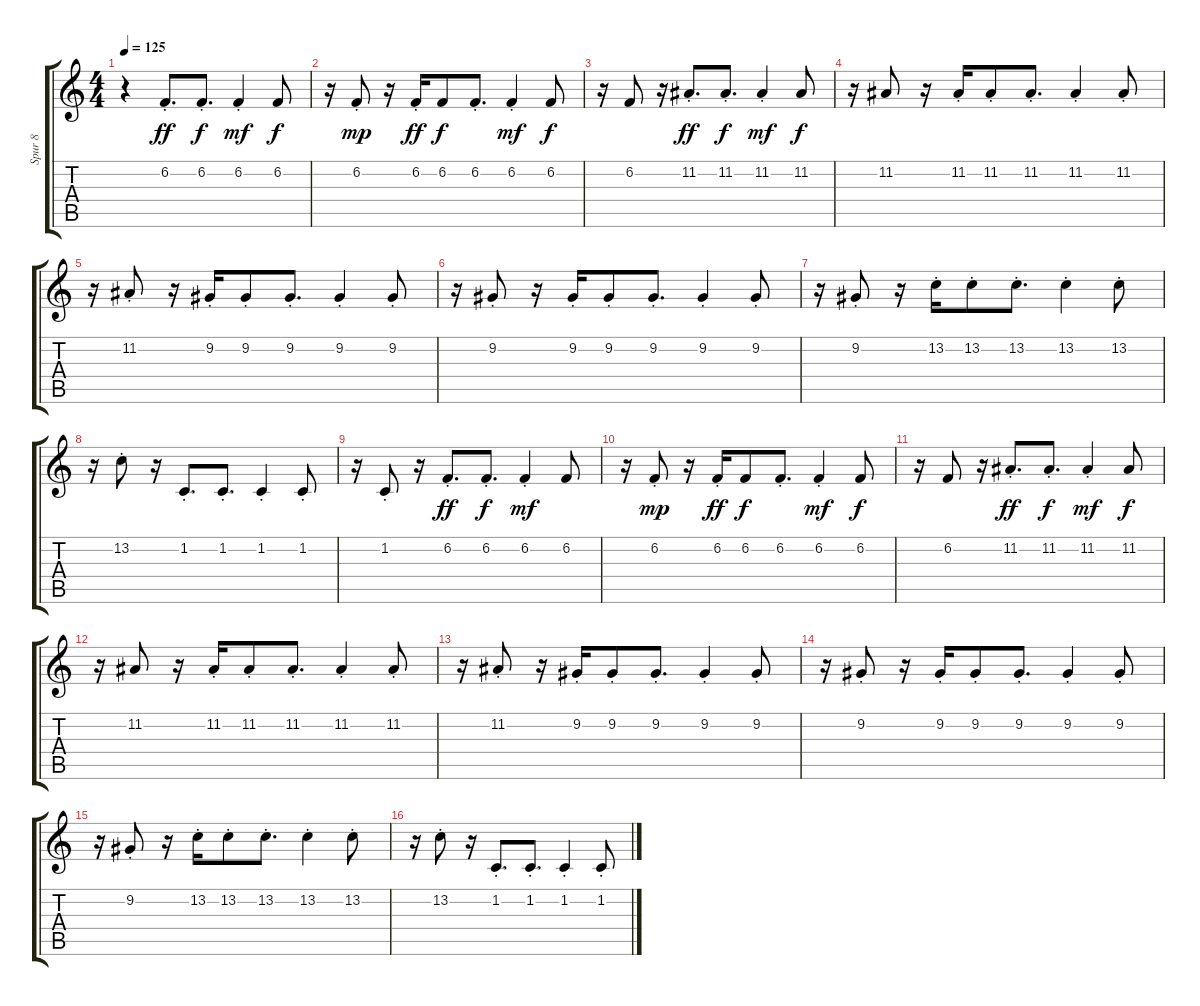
\track ("Spur 8" "Spur 8") {instrument lead2sawtooth}
\staff {score tabs}
\tuning (E4 B3 G3 D3 A2 E2) {hide}
\ts (4 4)
\tempo 125
\clef g2
\ks c
r.4{dy ff} 6.2{st}.8{d} 6.2{st}.8{d dy f} 6.2{st}.4{dy mf} 6.2.8{dy f} |
r.16 6.2{st}.8{dy mp} r.16 6.2{st}.16{dy ff} 6.2.8{dy f} 6.2{st}.8{d} 6.2{st}.4{dy mf} 6.2.8{dy f} |
r.16 6.2.8 r.16 11.2{st}.8{d dy ff} 11.2{st}.8{d dy f} 11.2{st}.4{dy mf} 11.2.8{dy f} |
r.16 11.2.8 r.16 11.2{st}.16 11.2{st}.8 11.2{st}.8{d} 11.2{st}.4 11.2{st}.8 |
r.16 11.2{st}.8 r.16 9.2{st}.16 9.2{st}.8 9.2{st}.8{d} 9.2{st}.4 9.2{st}.8 |
r.16 9.2{st}.8 r.16 9.2{st}.16 9.2{st}.8 9.2{st}.8{d} 9.2{st}.4 9.2{st}.8 |
r.16 9.2{st}.8 r.16 13.2{st}.16 13.2{st}.8 13.2{st}.8{d} 13.2{st}.4 13.2{st}.8 |
r.16 13.2{st}.8 r.16 1.2{st}.8{d} 1.2{st}.8{d} 1.2{st}.4 1.2{st}.8 |
r.16 1.2{st}.8 r.16 6.2{st}.8{d dy ff} 6.2{st}.8{d dy f} 6.2{st}.4{dy mf} 6.2.8 |
r.16 6.2{st}.8{dy mp} r.16 6.2{st}.16{dy ff} 6.2.8{dy f} 6.2{st}.8{d} 6.2{st}.4{dy mf} 6.2.8{dy f} |
r.16 6.2.8 r.16 11.2{st}.8{d dy ff} 11.2{st}.8{d dy f} 11.2{st}.4{dy mf} 11.2.8{dy f} |
r.16 11.2.8 r.16 11.2{st}.16 11.2{st}.8 11.2{st}.8{d} 11.2{st}.4 11.2{st}.8 |
r.16 11.2{st}.8 r.16 9.2{st}.16 9.2{st}.8 9.2{st}.8{d} 9.2{st}.4 9.2{st}.8 |
r.16 9.2{st}.8 r.16 9.2{st}.16 9.2{st}.8 9.2{st}.8{d} 9.2{st}.4 9.2{st}.8 |
r.16 9.2{st}.8 r.16 13.2{st}.16 13.2{st}.8 13.2{st}.8{d} 13.2{st}.4 13.2{st}.8 |
r.16 13.2{st}.8 r.16 1.2{st}.8{d} 1.2{st}.8{d} 1.2{st}.4 1.2{st}.8
